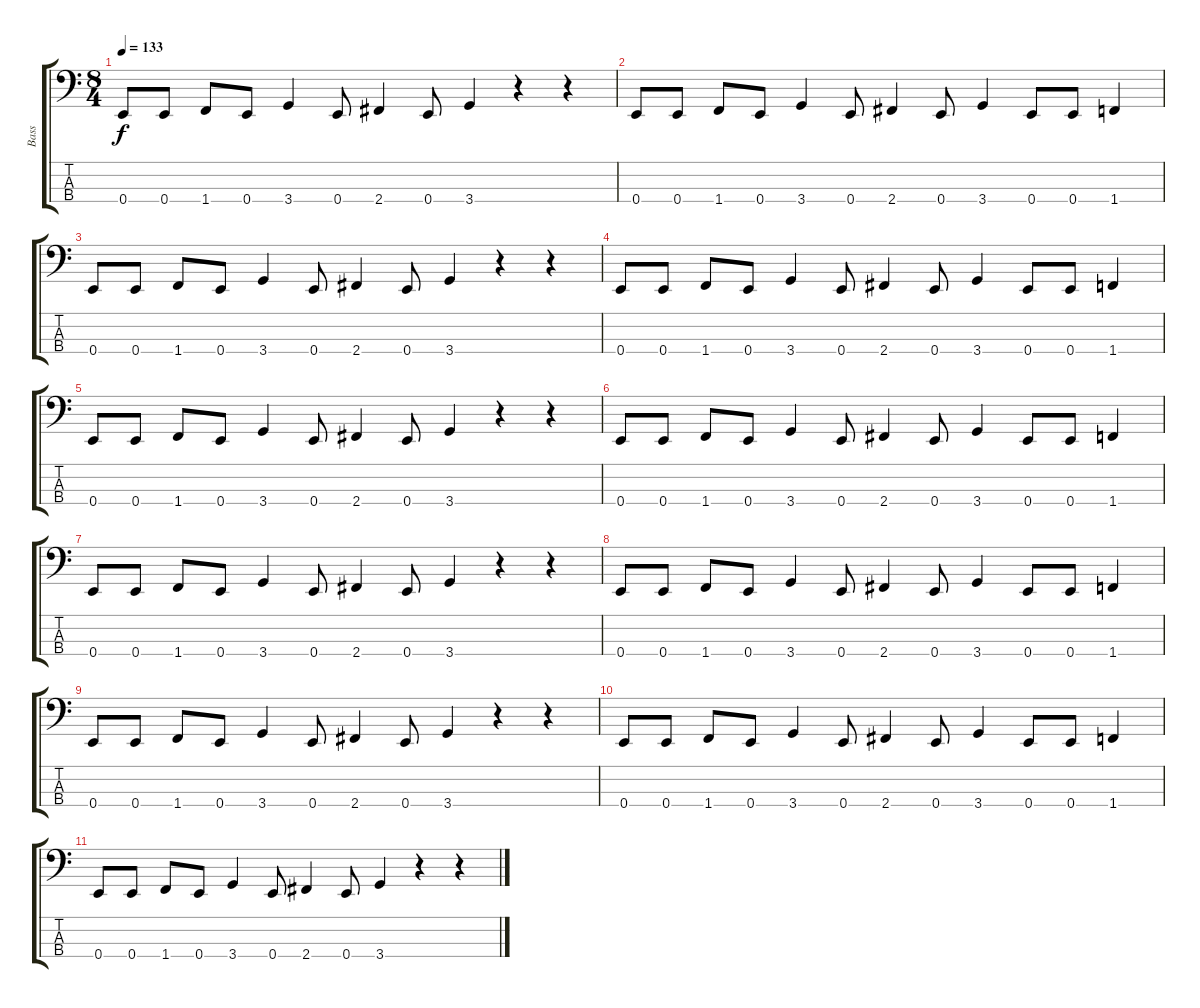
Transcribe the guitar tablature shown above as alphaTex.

\track ("Bass" "Bass") {instrument electricbassfinger}
\staff {score tabs}
\tuning (G2 D2 A1 E1) {hide}
\ts (8 4)
\tempo 133
\clef f4
\ks c
0.4.8{dy f} 0.4.8 1.4.8 0.4.8 3.4.4 0.4.8 2.4.4 0.4.8 3.4.4 r.4 r.4 |
0.4.8 0.4.8 1.4.8 0.4.8 3.4.4 0.4.8 2.4.4 0.4.8 3.4.4 0.4.8 0.4.8 1.4.4 |
0.4.8 0.4.8 1.4.8 0.4.8 3.4.4 0.4.8 2.4.4 0.4.8 3.4.4 r.4 r.4 |
0.4.8 0.4.8 1.4.8 0.4.8 3.4.4 0.4.8 2.4.4 0.4.8 3.4.4 0.4.8 0.4.8 1.4.4 |
0.4.8 0.4.8 1.4.8 0.4.8 3.4.4 0.4.8 2.4.4 0.4.8 3.4.4 r.4 r.4 |
0.4.8 0.4.8 1.4.8 0.4.8 3.4.4 0.4.8 2.4.4 0.4.8 3.4.4 0.4.8 0.4.8 1.4.4 |
0.4.8 0.4.8 1.4.8 0.4.8 3.4.4 0.4.8 2.4.4 0.4.8 3.4.4 r.4 r.4 |
0.4.8 0.4.8 1.4.8 0.4.8 3.4.4 0.4.8 2.4.4 0.4.8 3.4.4 0.4.8 0.4.8 1.4.4 |
0.4.8 0.4.8 1.4.8 0.4.8 3.4.4 0.4.8 2.4.4 0.4.8 3.4.4 r.4 r.4 |
0.4.8 0.4.8 1.4.8 0.4.8 3.4.4 0.4.8 2.4.4 0.4.8 3.4.4 0.4.8 0.4.8 1.4.4 |
0.4.8 0.4.8 1.4.8 0.4.8 3.4.4 0.4.8 2.4.4 0.4.8 3.4.4 r.4 r.4
